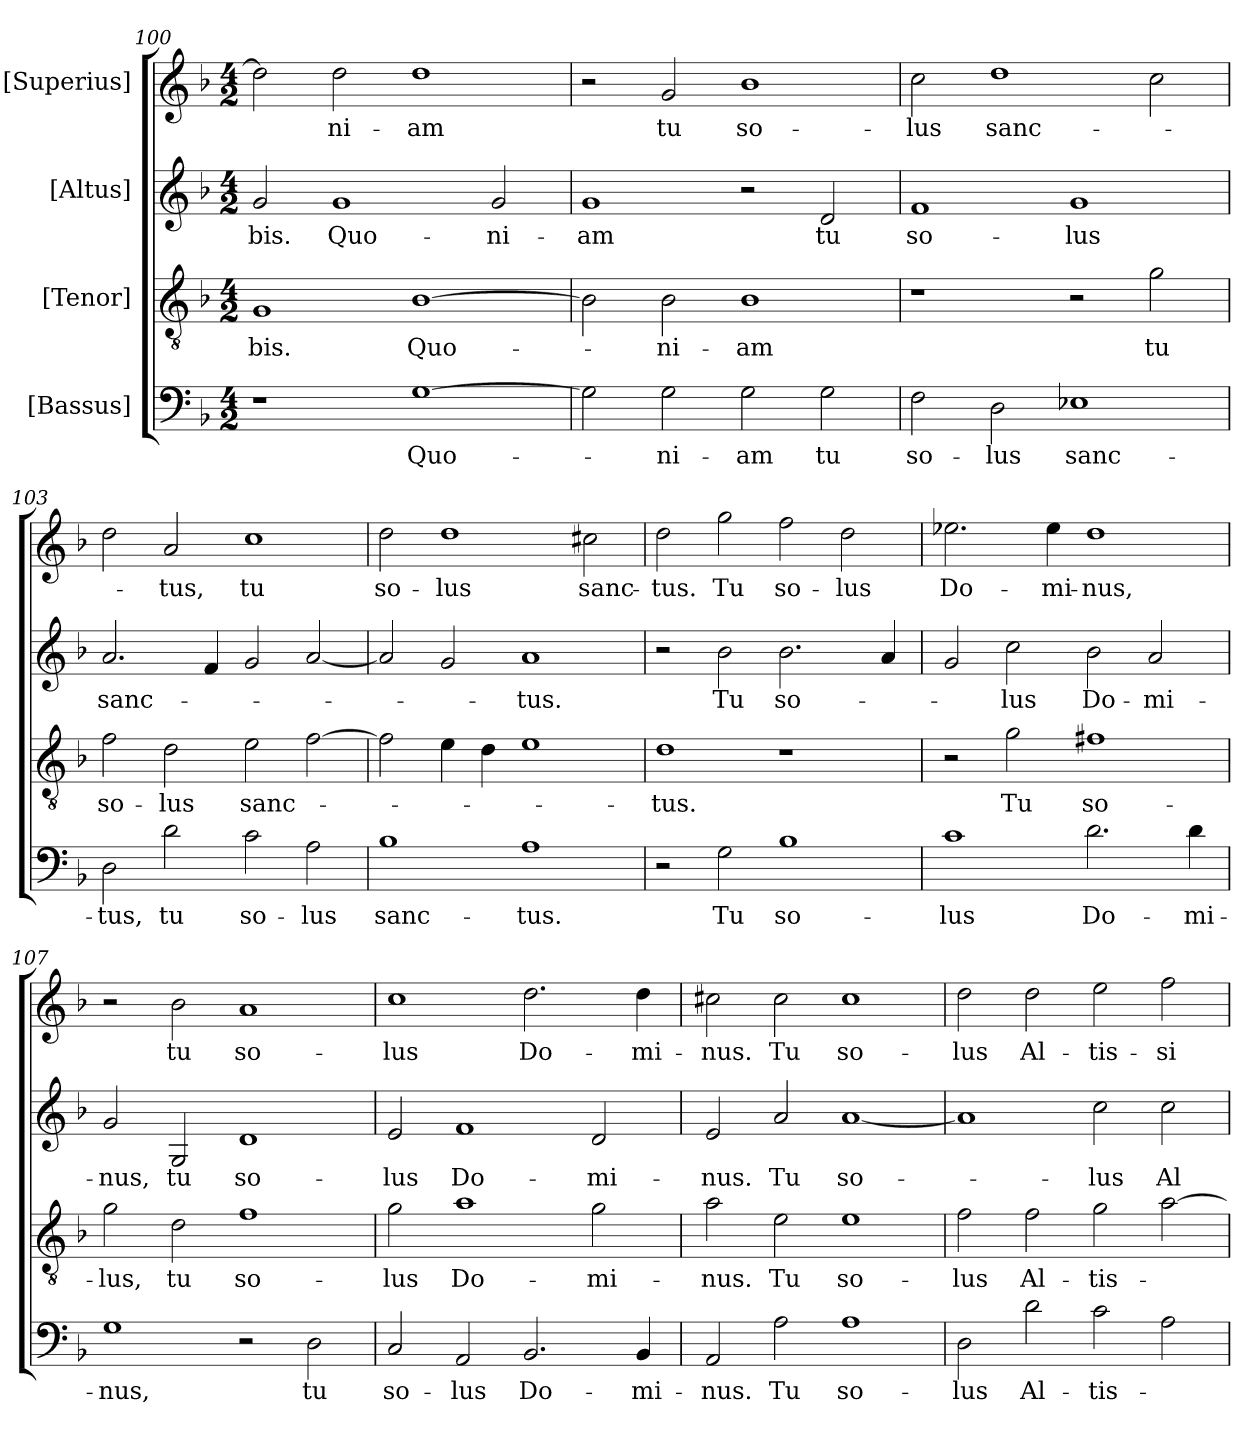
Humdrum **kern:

**kern	**text	**kern	**text	**kern	**text	**kern	**text
*part4	*part4	*part3	*part3	*part2	*part2	*part1	*part1
*staff4	*staff4	*staff3	*staff3	*staff2	*staff2	*staff1	*staff1
*I"[Bassus]	*	*I"[Tenor]	*	*I"[Altus]	*	*I"[Superius]	*
*clefF4	*	*clefGv2	*	*clefG2	*	*clefG2	*
*k[b-]	*	*k[b-]	*	*k[b-]	*	*k[b-]	*
*M4/2	*	*M4/2	*	*M4/2	*	*M4/2	*
=100	=100	=100	=100	=100	=100	=100	=100
1r	.	1G/	-bis.	2g/	-bis.	2dd\]	.
.	.	.	.	1g/	Quo-	2dd\	-ni-
[1G\	Quo-	[1B-\	Quo-	.	.	1dd\	-am
.	.	.	.	2g/	-ni-	.	.
=101	=101	=101	=101	=101	=101	=101	=101
2G\]	.	2B-\]	.	1g/	-am	2r	.
2G\	-ni-	2B-\	-ni-	.	.	2g/	tu
2G\	-am	1B-\	-am	2r	.	1b-\	so-
2G\	tu	.	.	2d/	tu	.	.
=102	=102	=102	=102	=102	=102	=102	=102
2F\	so-	1r	.	1f/	so-	2cc\	-lus
2D\	-lus	.	.	.	.	1dd\	sanc-
1E-X\	sanc-	2r	.	1g/	-lus	.	.
.	.	2g\	tu	.	.	2cc\	.
=103	=103	=103	=103	=103	=103	=103	=103
2D\	-tus,	2f\	so-	2.a/	sanc-	2dd\	.
2d\	tu	2d\	-lus	.	.	2a/	-tus,
.	.	.	.	4f/	.	.	.
2c\	so-	2e\	sanc-	2g/	.	1cc\	tu
2A\	-lus	[2f\	.	[2a/	.	.	.
=104	=104	=104	=104	=104	=104	=104	=104
1B-\	sanc-	2f\]	.	2a/]	.	2dd\	so-
.	.	4e\	.	2g/	.	1dd\	-lus
.	.	4d\	.	.	.	.	.
1A\	-tus.	1e\	.	1a/	-tus.	.	.
.	.	.	.	.	.	2cc#X\	sanc-
=105	=105	=105	=105	=105	=105	=105	=105
2r	.	1d\	-tus.	2r	.	2dd\	-tus.
2G\	Tu	.	.	2b-\	Tu	2gg\	Tu
1B-\	so-	1r	.	2.b-\	so-	2ff\	so-
.	.	.	.	.	.	2dd\	-lus
.	.	.	.	4a/	.	.	.
=106	=106	=106	=106	=106	=106	=106	=106
1c\	-lus	2r	.	2g/	.	2.ee-X\	Do-
.	.	2g\	Tu	2cc\	-lus	.	.
.	.	.	.	.	.	4ee-\	-mi-
2.d\	Do-	1f#X\	so-	2b-\	Do-	1dd\	-nus,
.	.	.	.	2a/	-mi-	.	.
4d\	-mi-	.	.	.	.	.	.
=107	=107	=107	=107	=107	=107	=107	=107
1G\	-nus,	2g\	-lus,	2g/	-nus,	2r	.
.	.	2d\	tu	2G/	tu	2b-\	tu
2r	.	1f\	so-	1d/	so-	1a/	so-
2D\	tu	.	.	.	.	.	.
=108	=108	=108	=108	=108	=108	=108	=108
2C/	so-	2g\	-lus	2e/	-lus	1cc\	-lus
2AA/	-lus	1a\	Do-	1f/	Do-	.	.
2.BB-/	Do-	.	.	.	.	2.dd\	Do-
.	.	2g\	-mi-	2d/	-mi-	.	.
4BB-/	-mi-	.	.	.	.	4dd\	-mi-
=109	=109	=109	=109	=109	=109	=109	=109
2AA/	-nus.	2a\	-nus.	2e/	-nus.	2cc#X\	-nus.
2A\	Tu	2e\	Tu	2a/	Tu	2cc#\	Tu
1A\	so-	1e\	so-	[1a/	so-	1cc#\	so-
=110	=110	=110	=110	=110	=110	=110	=110
2D\	-lus	2f\	-lus	1a/]	.	2dd\	-lus
2d\	Al-	2f\	Al-	.	.	2dd\	Al-
2c\	-tis-	2g\	-tis-	2cc\	-lus	2ee\	-tis-
2A\	.	[2a\	.	2cc\	Al-	2ff\	-si-
=	=	=	=	=	=	=	=
*-	*-	*-	*-	*-	*-	*-	*-
